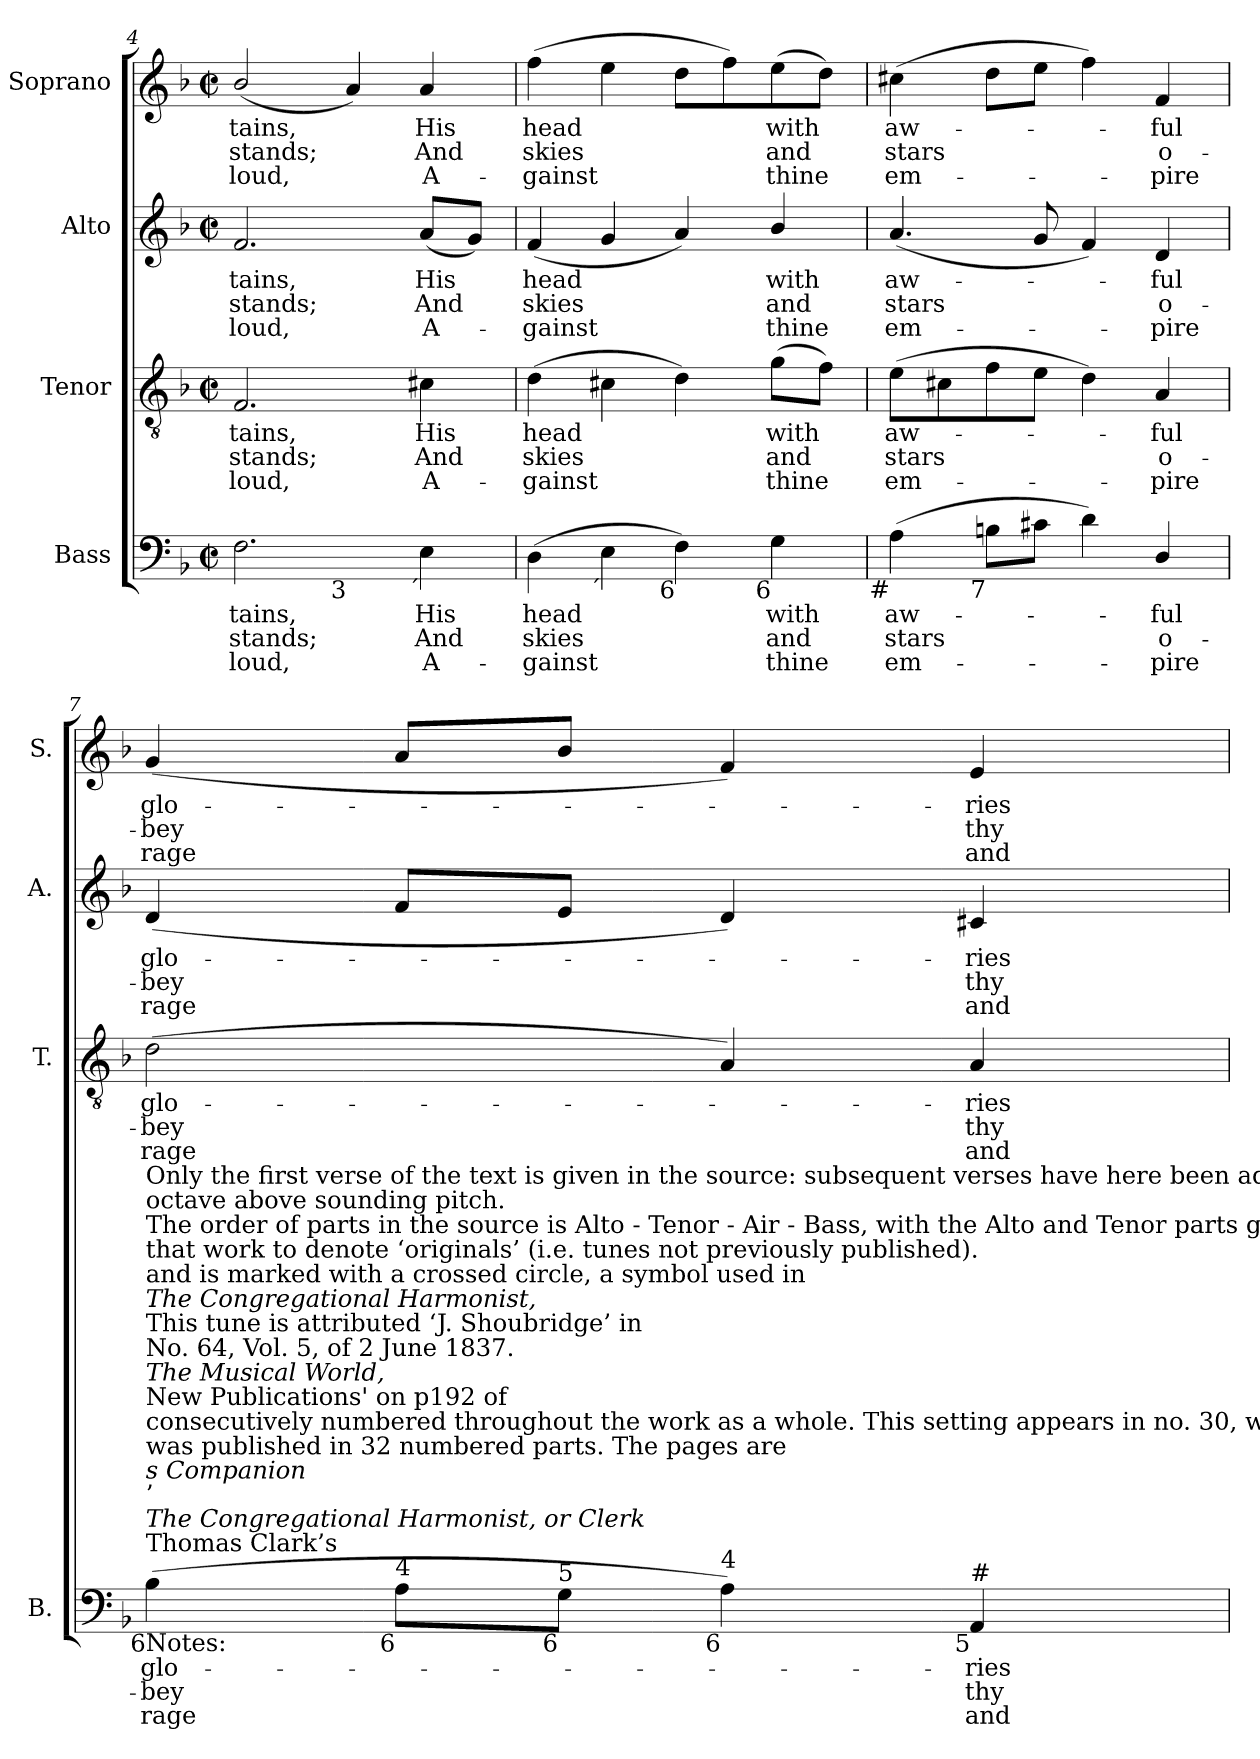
**kern	**text	**text	**text	**kern	**text	**text	**text	**kern	**text	**text	**text	**kern	**text	**text	**text
*part4	*part4	*part4	*part4	*part3	*part3	*part3	*part3	*part2	*part2	*part2	*part2	*part1	*part1	*part1	*part1
*staff4	*staff4	*staff4	*staff4	*staff3	*staff3	*staff3	*staff3	*staff2	*staff2	*staff2	*staff2	*staff1	*staff1	*staff1	*staff1
*I"Bass	*	*	*	*I"Tenor	*	*	*	*I"Alto	*	*	*	*I"Soprano	*	*	*
*I'B.	*	*	*	*I'T.	*	*	*	*I'A.	*	*	*	*I'S.	*	*	*
*clefF4	*	*	*	*clefGv2	*	*	*	*clefG2	*	*	*	*clefG2	*	*	*
*	*	*	*	*ITrd7c12	*	*	*	*	*	*	*	*	*	*	*
*k[b-]	*	*	*	*k[b-]	*	*	*	*k[b-]	*	*	*	*k[b-]	*	*	*
*F:	*	*	*	*F:	*	*	*	*F:	*	*	*	*F:	*	*	*
*M2/2	*	*	*	*M2/2	*	*	*	*M2/2	*	*	*	*M2/2	*	*	*
*met(c|)	*	*	*	*met(c|)	*	*	*	*met(c|)	*	*	*	*met(c|)	*	*	*
=4	=4	=4	=4	=4	=4	=4	=4	=4	=4	=4	=4	=4	=4	=4	=4
!	!LO:LY:b:color=#000000	!LO:LY:b:color=#000000	!LO:LY:b:color=#000000	!	!	!	!	!	!	!	!	!	!	!	!
!	!	!	!	!	!LO:LY:b:color=#000000	!LO:LY:b:color=#000000	!LO:LY:b:color=#000000	!	!	!	!	!	!	!	!
!	!	!	!	!	!	!	!	!	!LO:LY:b:color=#000000	!LO:LY:b:color=#000000	!LO:LY:b:color=#000000	!	!	!	!
!LO:TX:b:rj:t=4	!	!	!	!	!	!	!	!	!	!	!	!	!	!	!
!	!	!	!	!	!	!	!	!	!	!	!	!	!LO:LY:b:color=#000000	!LO:LY:b:color=#000000	!LO:LY:b:color=#000000
*^	*	*	*	*	*	*	*	*	*	*	*	*	*	*	*
2.Fi\	2ryy	-tains,	stands;	loud,	2.FFi/	-tains,	stands;	loud,	2.fi/	-tains,	stands;	loud,	(2b-i/	-tains,	stands;	loud,
!	!LO:TX:b:rj:t=3	!	!	!	!	!	!	!	!	!	!	!	!	!	!	!
.	2ryy	.	.	.	.	.	.	.	.	.	.	.	4ai/)	.	.	.
!	!	!LO:LY:b:color=#000000	!LO:LY:b:color=#000000	!LO:LY:b:color=#000000	!	!	!	!	!	!	!	!	!	!	!	!
!	!	!	!	!	!	!LO:LY:b:color=#000000	!LO:LY:b:color=#000000	!LO:LY:b:color=#000000	!	!	!	!	!	!	!	!
!	!	!	!	!	!	!	!	!	!	!LO:LY:b:color=#000000	!LO:LY:b:color=#000000	!LO:LY:b:color=#000000	!	!	!	!
!LO:TX:b:rj:t=´	!	!	!	!	!	!	!	!	!	!	!	!	!	!	!	!
!	!	!	!	!	!	!	!	!	!	!	!	!	!	!LO:LY:b:color=#000000	!LO:LY:b:color=#000000	!LO:LY:b:color=#000000
4Ei\	.	His	And	A-	4C#Xi\	His	And	A-	(8ai/L	His	And	A-	4ai/	His	And	A-
.	.	.	.	.	.	.	.	.	8gi/J)	.	.	.	.	.	.	.
*v	*v	*	*	*	*	*	*	*	*	*	*	*	*	*	*	*
=5	=5	=5	=5	=5	=5	=5	=5	=5	=5	=5	=5	=5	=5	=5	=5
*^	*	*	*	*	*	*	*	*	*	*	*	*	*	*	*
!	!	!LO:LY:b:color=#000000	!LO:LY:b:color=#000000	!LO:LY:b:color=#000000	!	!	!	!	!	!	!	!	!	!	!	!
*v	*v	*	*	*	*	*	*	*	*	*	*	*	*	*	*	*
*^	*	*	*	*	*	*	*	*	*	*	*	*	*	*	*
!	!	!	!	!	!	!LO:LY:b:color=#000000	!LO:LY:b:color=#000000	!LO:LY:b:color=#000000	!	!	!	!	!	!	!	!
*v	*v	*	*	*	*	*	*	*	*	*	*	*	*	*	*	*
*^	*	*	*	*	*	*	*	*	*	*	*	*	*	*	*
!	!	!	!	!	!	!	!	!	!	!LO:LY:b:color=#000000	!LO:LY:b:color=#000000	!LO:LY:b:color=#000000	!	!	!	!
*v	*v	*	*	*	*	*	*	*	*	*	*	*	*	*	*	*
*^	*	*	*	*	*	*	*	*	*	*	*	*	*	*	*
!LO:TX:b:rj:t=6	!	!	!	!	!	!	!	!	!	!	!	!	!	!	!	!
!	!	!	!	!	!	!	!	!	!	!	!	!	!	!LO:LY:b:color=#000000	!LO:LY:b:color=#000000	!LO:LY:b:color=#000000
*v	*v	*	*	*	*	*	*	*	*	*	*	*	*	*	*	*
(4Di\	head	skies	-gainst	(4Di\	head	skies	-gainst	(4fi/	head	skies	-gainst	(4ffi\	head	skies	-gainst
!LO:TX:b:rj:t=´	!	!	!	!	!	!	!	!	!	!	!	!	!	!	!
4Ei\	.	.	.	4C#Xi\	.	.	.	4gi/	.	.	.	4eei\	.	.	.
!LO:TX:b:rj:t=6	!	!	!	!	!	!	!	!	!	!	!	!	!	!	!
4Fi\)	.	.	.	4Di\)	.	.	.	4ai/)	.	.	.	8ddi\L	.	.	.
.	.	.	.	.	.	.	.	.	.	.	.	8ffi\)	.	.	.
!	!LO:LY:b:color=#000000	!LO:LY:b:color=#000000	!LO:LY:b:color=#000000	!	!	!	!	!	!	!	!	!	!	!	!
!	!	!	!	!	!LO:LY:b:color=#000000	!LO:LY:b:color=#000000	!LO:LY:b:color=#000000	!	!	!	!	!	!	!	!
!	!	!	!	!	!	!	!	!	!LO:LY:b:color=#000000	!LO:LY:b:color=#000000	!LO:LY:b:color=#000000	!	!	!	!
!LO:TX:b:rj:t=6	!	!	!	!	!	!	!	!	!	!	!	!	!	!	!
!	!	!	!	!	!	!	!	!	!	!	!	!	!LO:LY:b:color=#000000	!LO:LY:b:color=#000000	!LO:LY:b:color=#000000
4Gi\	with	and	thine	(8Gi\L	with	and	thine	4b-i/	with	and	thine	(8eei\	with	and	thine
.	.	.	.	8Fi\J)	.	.	.	.	.	.	.	8ddi\J)	.	.	.
=6	=6	=6	=6	=6	=6	=6	=6	=6	=6	=6	=6	=6	=6	=6	=6
!	!LO:LY:b:color=#000000	!LO:LY:b:color=#000000	!LO:LY:b:color=#000000	!	!	!	!	!	!	!	!	!	!	!	!
!	!	!	!	!	!LO:LY:b:color=#000000	!LO:LY:b:color=#000000	!LO:LY:b:color=#000000	!	!	!	!	!	!	!	!
!	!	!	!	!	!	!	!	!	!LO:LY:b:color=#000000	!LO:LY:b:color=#000000	!LO:LY:b:color=#000000	!	!	!	!
!LO:TX:b:rj:t=#	!	!	!	!	!	!	!	!	!	!	!	!	!	!	!
!	!	!	!	!	!	!	!	!	!	!	!	!	!LO:LY:b:color=#000000	!LO:LY:b:color=#000000	!LO:LY:b:color=#000000
(4Ai\	aw-	stars	em-	(8Ei\L	aw-	stars	em-	(4.ai/	aw-	stars	em-	(4cc#Xi\	aw-	stars	em-
.	.	.	.	8C#Xi\	.	.	.	.	.	.	.	.	.	.	.
!LO:TX:b:rj:t=7	!	!	!	!	!	!	!	!	!	!	!	!	!	!	!
8Bni\L	.	.	.	8Fi\	.	.	.	.	.	.	.	8ddi\L	.	.	.
8c#Xi\J	.	.	.	8Ei\J	.	.	.	8gi/	.	.	.	8eei\J	.	.	.
4di\)	.	.	.	4Di\)	.	.	.	4fi/)	.	.	.	4ffi\)	.	.	.
!	!LO:LY:b:color=#000000	!LO:LY:b:color=#000000	!LO:LY:b:color=#000000	!	!	!	!	!	!	!	!	!	!	!	!
!	!	!	!	!	!LO:LY:b:color=#000000	!LO:LY:b:color=#000000	!LO:LY:b:color=#000000	!	!	!	!	!	!	!	!
!	!	!	!	!	!	!	!	!	!LO:LY:b:color=#000000	!LO:LY:b:color=#000000	!LO:LY:b:color=#000000	!	!	!	!
!	!	!	!	!	!	!	!	!	!	!	!	!	!LO:LY:b:color=#000000	!LO:LY:b:color=#000000	!LO:LY:b:color=#000000
4Di/	-ful	o-	-pire	4AAi/	-ful	o-	-pire	4di/	-ful	o-	-pire	4fi/	-ful	o-	-pire
!!LO:LB:g=z
=7	=7	=7	=7	=7	=7	=7	=7	=7	=7	=7	=7	=7	=7	=7	=7
!	!LO:LY:b:color=#000000	!LO:LY:b:color=#000000	!LO:LY:b:color=#000000	!	!	!	!	!	!	!	!	!	!	!	!
!	!	!	!	!	!LO:LY:b:color=#000000	!LO:LY:b:color=#000000	!LO:LY:b:color=#000000	!	!	!	!	!	!	!	!
!	!	!	!	!	!	!	!	!	!LO:LY:b:color=#000000	!LO:LY:b:color=#000000	!LO:LY:b:color=#000000	!	!	!	!
!LO:TX:b:t=Notes&colon;	!	!	!	!	!	!	!	!	!	!	!	!	!	!	!
!LO:TX:t=Thomas Clark’s	!	!	!	!	!	!	!	!	!	!	!	!	!	!	!
!LO:TX:i:t=The Congregational Harmonist, or Clerk	!	!	!	!	!	!	!	!	!	!	!	!	!	!	!
!LO:TX:t=’	!	!	!	!	!	!	!	!	!	!	!	!	!	!	!
!LO:TX:i:t=s Companion	!	!	!	!	!	!	!	!	!	!	!	!	!	!	!
!LO:TX:t=was published in 32 numbered parts. The pages are	!	!	!	!	!	!	!	!	!	!	!	!	!	!	!
!LO:TX:t=consecutively numbered throughout the work as a whole. This setting appears in no. 30, which was listed in the 'Weekly List of	!	!	!	!	!	!	!	!	!	!	!	!	!	!	!
!LO:TX:t=New Publications' on p192 of	!	!	!	!	!	!	!	!	!	!	!	!	!	!	!
!LO:TX:i:t=The Musical World,	!	!	!	!	!	!	!	!	!	!	!	!	!	!	!
!LO:TX:t=No. 64, Vol. 5, of 2 June 1837.	!	!	!	!	!	!	!	!	!	!	!	!	!	!	!
!LO:TX:t=This tune is attributed ‘J. Shoubridge’ in	!	!	!	!	!	!	!	!	!	!	!	!	!	!	!
!LO:TX:i:t=The Congregational Harmonist,	!	!	!	!	!	!	!	!	!	!	!	!	!	!	!
!LO:TX:t=and is marked with a crossed circle, a symbol used in	!	!	!	!	!	!	!	!	!	!	!	!	!	!	!
!LO:TX:t=that work to denote ‘originals’ (i.e. tunes not previously published).	!	!	!	!	!	!	!	!	!	!	!	!	!	!	!
!LO:TX:t=The order of parts in the source is Alto - Tenor - Air - Bass, with the Alto and Tenor parts given in the treble clef an	!	!	!	!	!	!	!	!	!	!	!	!	!	!	!
!LO:TX:t=octave above sounding pitch.	!	!	!	!	!	!	!	!	!	!	!	!	!	!	!
!LO:TX:t=Only the first verse of the text is given in the source&colon; subsequent verses have here been added editorially.	!	!	!	!	!	!	!	!	!	!	!	!	!	!	!
!LO:TX:b:rj:t=6	!	!	!	!	!	!	!	!	!	!	!	!	!	!	!
!	!	!	!	!	!	!	!	!	!	!	!	!	!LO:LY:b:color=#000000	!LO:LY:b:color=#000000	!LO:LY:b:color=#000000
(4B-i\	glo-	-bey	rage	(2Di\	glo-	-bey	rage	(4di/	glo-	-bey	rage	(4gi/	glo-	-bey	rage
!LO:TX:b:rj:t=6	!	!	!	!	!	!	!	!	!	!	!	!	!	!	!
!LO:TX:t=4	!	!	!	!	!	!	!	!	!	!	!	!	!	!	!
8Ai\L	.	.	.	.	.	.	.	8fi/L	.	.	.	8ai/L	.	.	.
!LO:TX:b:rj:t=6	!	!	!	!	!	!	!	!	!	!	!	!	!	!	!
!LO:TX:t=5	!	!	!	!	!	!	!	!	!	!	!	!	!	!	!
8Gi\J	.	.	.	.	.	.	.	8ei/J	.	.	.	8b-i/J	.	.	.
!LO:TX:b:rj:t=6	!	!	!	!	!	!	!	!	!	!	!	!	!	!	!
!LO:TX:t=4	!	!	!	!	!	!	!	!	!	!	!	!	!	!	!
4Ai\)	.	.	.	4AAi/)	.	.	.	4di/)	.	.	.	4fi/)	.	.	.
!	!LO:LY:b:color=#000000	!LO:LY:b:color=#000000	!LO:LY:b:color=#000000	!	!	!	!	!	!	!	!	!	!	!	!
!	!	!	!	!	!LO:LY:b:color=#000000	!LO:LY:b:color=#000000	!LO:LY:b:color=#000000	!	!	!	!	!	!	!	!
!	!	!	!	!	!	!	!	!	!LO:LY:b:color=#000000	!LO:LY:b:color=#000000	!LO:LY:b:color=#000000	!	!	!	!
!LO:TX:b:rj:t=5	!	!	!	!	!	!	!	!	!	!	!	!	!	!	!
!LO:TX:t=#	!	!	!	!	!	!	!	!	!	!	!	!	!	!	!
!	!	!	!	!	!	!	!	!	!	!	!	!	!LO:LY:b:color=#000000	!LO:LY:b:color=#000000	!LO:LY:b:color=#000000
4AAi/	-ries	thy	and	4AAi/	-ries	thy	and	4c#Xi/	-ries	thy	and	4ei/	-ries	thy	and
=	=	=	=	=	=	=	=	=	=	=	=	=	=	=	=
*-	*-	*-	*-	*-	*-	*-	*-	*-	*-	*-	*-	*-	*-	*-	*-
